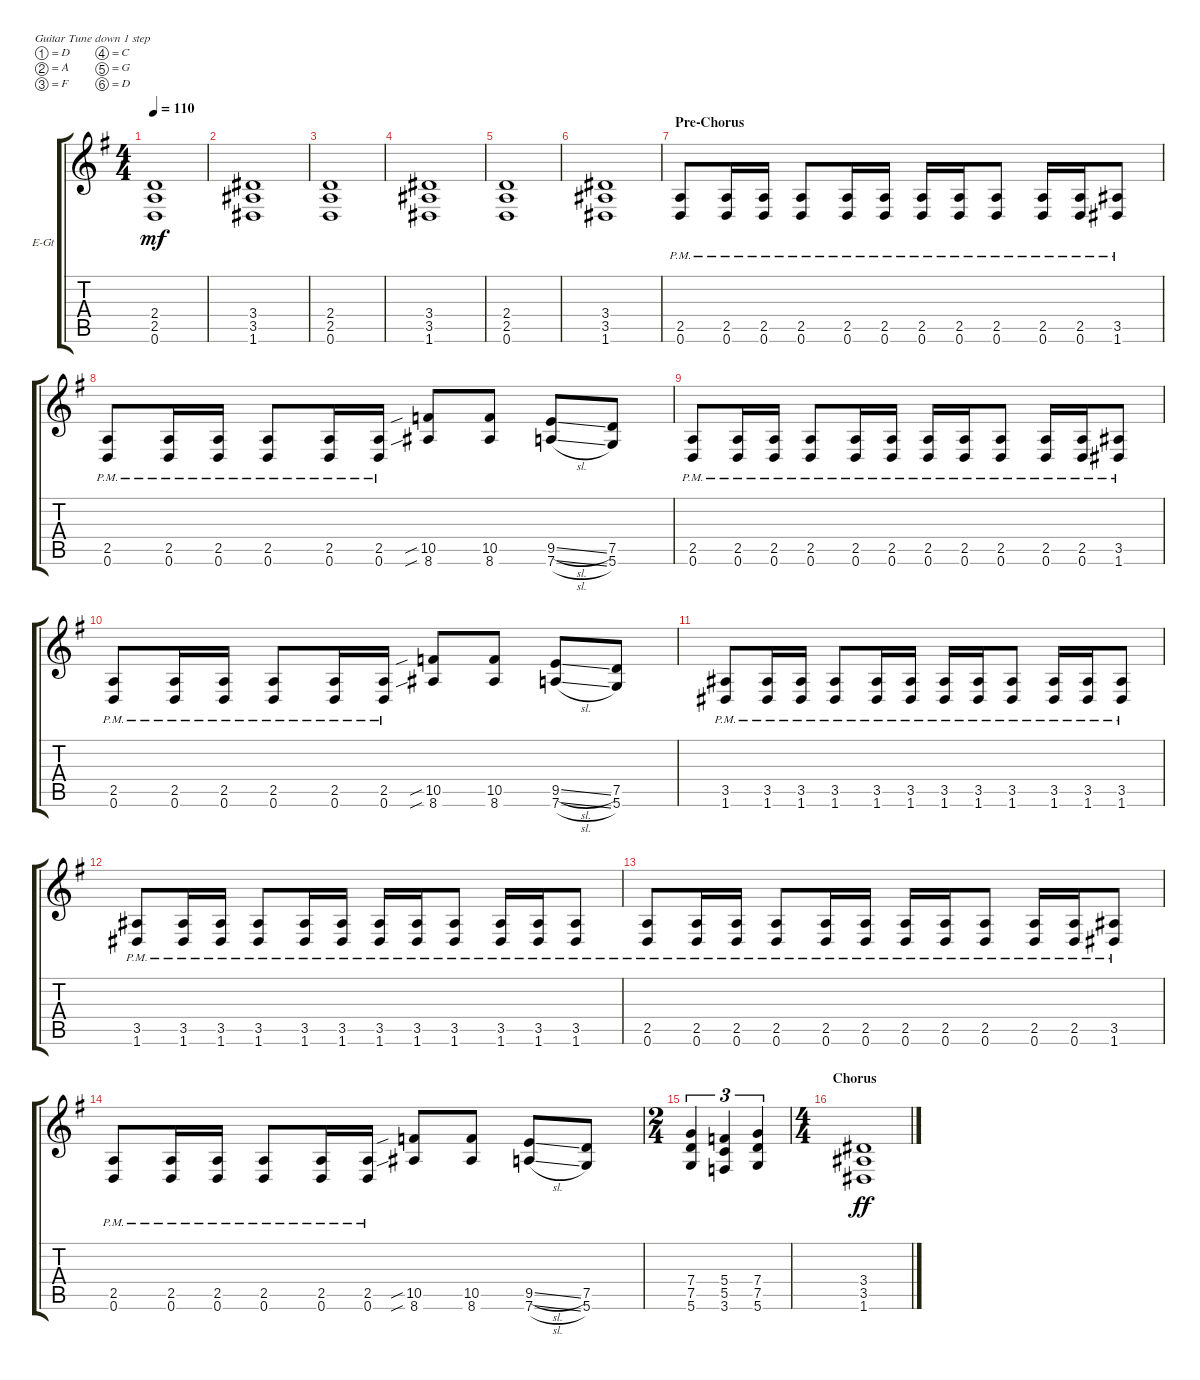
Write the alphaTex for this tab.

\defaultSystemsLayout 4
\bracketExtendMode groupsimilarinstruments
\firstSystemTrackNameOrientation horizontal
\otherSystemsTrackNameOrientation horizontal
\track ("Right" "E-Gt") {instrument distortionguitar}
\staff {score tabs}
\tuning (D4 A3 F3 C3 G2 D2)
\ts (4 4)
\tempo 110
\clef g2
\ks eminor
(0.6 2.5 2.4).1{dy mf} |
(3.4 3.5 1.6).1 |
(0.6 2.5 2.4).1 |
(3.4 3.5 1.6).1 |
(0.6 2.5 2.4).1 |
(3.4 3.5 1.6).1 |
\section ("" "Pre-Chorus")
(0.6{pm} 2.5{pm}).8 (0.6{pm} 2.5{pm}).16 (0.6{pm} 2.5{pm}).16 (0.6{pm} 2.5{pm}).8 (0.6{pm} 2.5{pm}).16 (0.6{pm} 2.5{pm}).16 (0.6{pm} 2.5{pm}).16 (0.6{pm} 2.5{pm}).16 (0.6{pm} 2.5{pm}).8 (0.6{pm} 2.5{pm}).16 (0.6{pm} 2.5{pm}).16 (3.5{pm} 1.6{pm}).8 |
(0.6{pm} 2.5{pm}).8 (0.6{pm} 2.5{pm}).16 (0.6{pm} 2.5{pm}).16 (0.6{pm} 2.5{pm}).8 (0.6{pm} 2.5{pm}).16 (0.6{pm} 2.5{pm}).16 (8.6{sib} 10.5{sib}).8 (8.6 10.5).8 (9.5{sl} 7.6{sl}).8 (5.6 7.5).8 |
(0.6{pm} 2.5{pm}).8 (0.6{pm} 2.5{pm}).16 (0.6{pm} 2.5{pm}).16 (0.6{pm} 2.5{pm}).8 (0.6{pm} 2.5{pm}).16 (0.6{pm} 2.5{pm}).16 (0.6{pm} 2.5{pm}).16 (0.6{pm} 2.5{pm}).16 (0.6{pm} 2.5{pm}).8 (0.6{pm} 2.5{pm}).16 (0.6{pm} 2.5{pm}).16 (3.5{pm} 1.6{pm}).8 |
(0.6{pm} 2.5{pm}).8 (0.6{pm} 2.5{pm}).16 (0.6{pm} 2.5{pm}).16 (0.6{pm} 2.5{pm}).8 (0.6{pm} 2.5{pm}).16 (0.6{pm} 2.5{pm}).16 (8.6{sib} 10.5{sib}).8 (8.6 10.5).8 (9.5{sl} 7.6{sl}).8 (5.6 7.5).8 |
(1.6{pm} 3.5{pm}).8 (1.6{pm} 3.5{pm}).16 (1.6{pm} 3.5{pm}).16 (1.6{pm} 3.5{pm}).8 (1.6{pm} 3.5{pm}).16 (1.6{pm} 3.5{pm}).16 (1.6{pm} 3.5{pm}).16 (1.6{pm} 3.5{pm}).16 (1.6{pm} 3.5{pm}).8 (1.6{pm} 3.5{pm}).16 (1.6{pm} 3.5{pm}).16 (3.5{pm} 1.6{pm}).8 |
(1.6{pm} 3.5{pm}).8 (1.6{pm} 3.5{pm}).16 (1.6{pm} 3.5{pm}).16 (1.6{pm} 3.5{pm}).8 (1.6{pm} 3.5{pm}).16 (1.6{pm} 3.5{pm}).16 (1.6{pm} 3.5{pm}).16 (1.6{pm} 3.5{pm}).16 (1.6{pm} 3.5{pm}).8 (1.6{pm} 3.5{pm}).16 (1.6{pm} 3.5{pm}).16 (3.5{pm} 1.6{pm}).8 |
(0.6{pm} 2.5{pm}).8 (0.6{pm} 2.5{pm}).16 (0.6{pm} 2.5{pm}).16 (0.6{pm} 2.5{pm}).8 (0.6{pm} 2.5{pm}).16 (0.6{pm} 2.5{pm}).16 (0.6{pm} 2.5{pm}).16 (0.6{pm} 2.5{pm}).16 (0.6{pm} 2.5{pm}).8 (0.6{pm} 2.5{pm}).16 (0.6{pm} 2.5{pm}).16 (3.5{pm} 1.6{pm}).8 |
(0.6{pm} 2.5{pm}).8 (0.6{pm} 2.5{pm}).16 (0.6{pm} 2.5{pm}).16 (0.6{pm} 2.5{pm}).8 (0.6{pm} 2.5{pm}).16 (0.6{pm} 2.5{pm}).16 (8.6{sib} 10.5{sib}).8 (8.6 10.5).8 (9.5{sl} 7.6{sl}).8 (5.6 7.5).8 |
\ts (2 4)
(5.6 7.5 7.4).4{tu (3 2)} (3.6 5.5 5.4).4{tu (3 2)} (5.6 7.5 7.4).4{tu (3 2)} |
\ts (4 4)
\section ("" "Chorus")
(1.6 3.5 3.4).1{dy ff}
